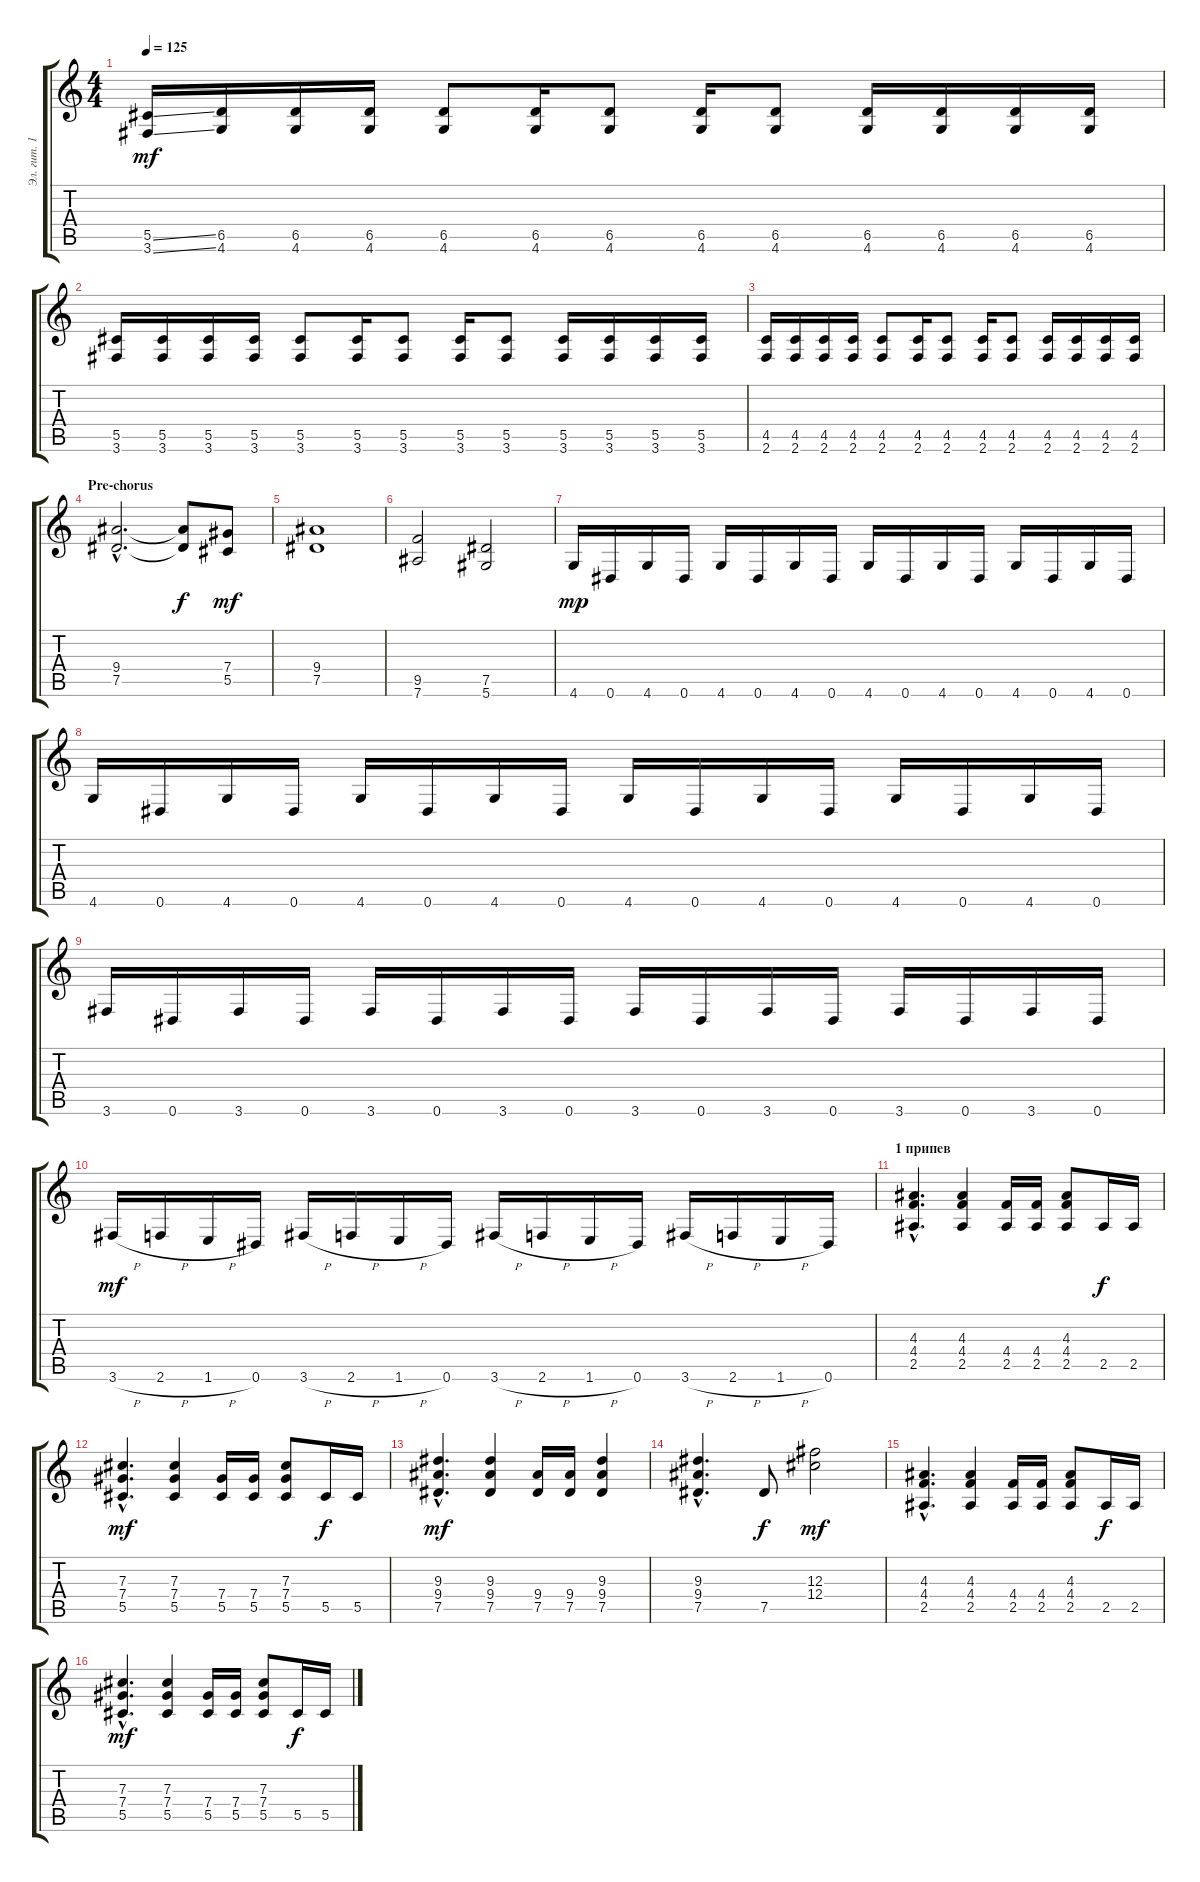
\track ("Эл. гит. 1" "Эл. гит. 1") {instrument distortionguitar}
\staff {score tabs}
\tuning (Eb4 Bb3 Gb3 Db3 Ab2 Eb2) {hide}
\ts (4 4)
\tempo 125
\clef g2
\ks c
(5.5{ss} 3.6{ss}).16{dy mf} (6.5 4.6).16 (6.5 4.6).16 (6.5 4.6).16 (6.5 4.6).8 (6.5 4.6).16 (6.5 4.6).8 (6.5 4.6).16 (6.5 4.6).8 (6.5 4.6).16 (6.5 4.6).16 (6.5 4.6).16 (6.5 4.6).16 |
(5.5 3.6).16 (5.5 3.6).16 (5.5 3.6).16 (5.5 3.6).16 (5.5 3.6).8 (5.5 3.6).16 (5.5 3.6).8 (5.5 3.6).16 (5.5 3.6).8 (5.5 3.6).16 (5.5 3.6).16 (5.5 3.6).16 (5.5 3.6).16 |
(4.5 2.6).16 (4.5 2.6).16 (4.5 2.6).16 (4.5 2.6).16 (4.5 2.6).8 (4.5 2.6).16 (4.5 2.6).8 (4.5 2.6).16 (4.5 2.6).8 (4.5 2.6).16 (4.5 2.6).16 (4.5 2.6).16 (4.5 2.6).16 |
\section ("" "Pre-chorus")
(9.4{hac} 7.5{hac}).2{d} (9.4{t} 7.5{t}).8{dy f} (7.4 5.5).8{dy mf} |
(9.4 7.5).1 |
(9.5 7.6).2 (7.5 5.6).2 |
4.6.16{dy mp} 0.6.16 4.6.16 0.6.16 4.6.16 0.6.16 4.6.16 0.6.16 4.6.16 0.6.16 4.6.16 0.6.16 4.6.16 0.6.16 4.6.16 0.6.16 |
4.6.16 0.6.16 4.6.16 0.6.16 4.6.16 0.6.16 4.6.16 0.6.16 4.6.16 0.6.16 4.6.16 0.6.16 4.6.16 0.6.16 4.6.16 0.6.16 |
3.6.16 0.6.16 3.6.16 0.6.16 3.6.16 0.6.16 3.6.16 0.6.16 3.6.16 0.6.16 3.6.16 0.6.16 3.6.16 0.6.16 3.6.16 0.6.16 |
3.6{h}.16{dy mf} 2.6{h}.16 1.6{h}.16 0.6.16 3.6{h}.16 2.6{h}.16 1.6{h}.16 0.6.16 3.6{h}.16 2.6{h}.16 1.6{h}.16 0.6.16 3.6{h}.16 2.6{h}.16 1.6{h}.16 0.6.16 |
\section ("" "1 припев")
(4.3{hac} 4.4{hac} 2.5{hac}).4{d} (4.3 4.4 2.5).4 (4.4 2.5).16 (4.4 2.5).16 (4.3 4.4 2.5).8 2.5.16{dy f} 2.5.16 |
(7.3{hac} 7.4{hac} 5.5{hac}).4{d dy mf} (7.3 7.4 5.5).4 (7.4 5.5).16 (7.4 5.5).16 (7.3 7.4 5.5).8 5.5.16{dy f} 5.5.16 |
(9.3{hac} 9.4{hac} 7.5{hac}).4{d dy mf} (9.3 9.4 7.5).4 (9.4 7.5).16 (9.4 7.5).16 (9.3 9.4 7.5).4 |
(9.3{hac} 9.4{hac} 7.5{hac}).4{d} 7.5.8{dy f} (12.3 12.4).2{dy mf} |
(4.3{hac} 4.4{hac} 2.5{hac}).4{d} (4.3 4.4 2.5).4 (4.4 2.5).16 (4.4 2.5).16 (4.3 4.4 2.5).8 2.5.16{dy f} 2.5.16 |
(7.3{hac} 7.4{hac} 5.5{hac}).4{d dy mf} (7.3 7.4 5.5).4 (7.4 5.5).16 (7.4 5.5).16 (7.3 7.4 5.5).8 5.5.16{dy f} 5.5.16
